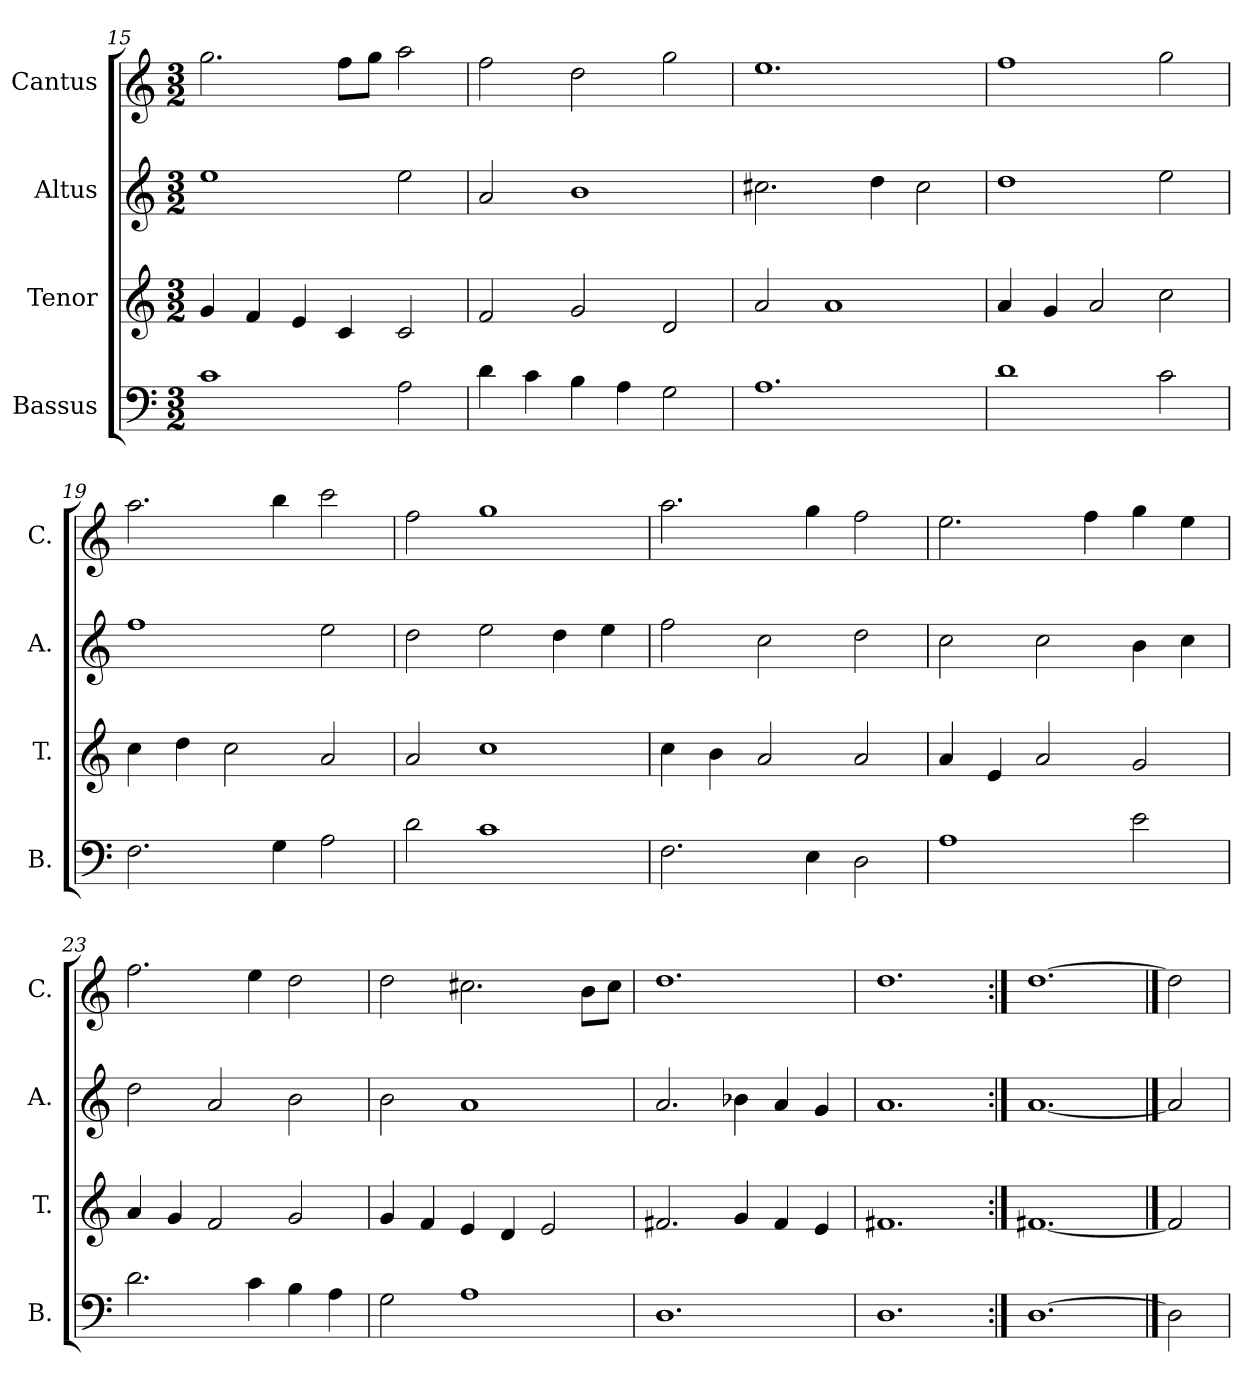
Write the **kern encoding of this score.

**kern	**kern	**kern	**kern
*part4	*part3	*part2	*part1
*staff4	*staff3	*staff2	*staff1
*I"Bassus	*I"Tenor	*I"Altus	*I"Cantus
*I'B.	*I'T.	*I'A.	*I'C.
*clefF4	*clefG2	*clefG2	*clefG2
*k[]	*k[]	*k[]	*k[]
*M3/2	*M3/2	*M3/2	*M3/2
=15	=15	=15	=15
1c	4g/	1ee	2.gg\
.	4f/	.	.
.	4e/	.	.
.	4c/	.	8ff\L
.	.	.	8gg\J
2A\	2c/	2ee\	2aa\
=16	=16	=16	=16
4d\	2f/	2a/	2ff\
4c\	.	.	.
4B\	2g/	1b	2dd\
4A\	.	.	.
2G\	2d/	.	2gg\
=17	=17	=17	=17
1.A	2a/	2.cc#X\	1.ee
.	1a	.	.
.	.	4dd\	.
.	.	2cc#\	.
=18	=18	=18	=18
1d	4a/	1dd	1ff
.	4g/	.	.
.	2a/	.	.
2c\	2cc\	2ee\	2gg\
=19	=19	=19	=19
2.F\	4cc\	1ff	2.aa\
.	4dd\	.	.
.	2cc\	.	.
4G\	.	.	4bb\
2A\	2a/	2ee\	2ccc\
=20	=20	=20	=20
2d\	2a/	2dd\	2ff\
1c	1cc	2ee\	1gg
.	.	4dd\	.
.	.	4ee\	.
=21	=21	=21	=21
2.F\	4cc\	2ff\	2.aa\
.	4b\	.	.
.	2a/	2cc\	.
4E\	.	.	4gg\
2D\	2a/	2dd\	2ff\
=22	=22	=22	=22
1A	4a/	2cc\	2.ee\
.	4e/	.	.
.	2a/	2cc\	.
.	.	.	4ff\
2e\	2g/	4b\	4gg\
.	.	4cc\	4ee\
=23	=23	=23	=23
2.d\	4a/	2dd\	2.ff\
.	4g/	.	.
.	2f/	2a/	.
4c\	.	.	4ee\
4B\	2g/	2b\	2dd\
4A\	.	.	.
=24	=24	=24	=24
2G\	4g/	2b\	2dd\
.	4f/	.	.
1A	4e/	1a	2.cc#X\
.	4d/	.	.
.	2e/	.	.
.	.	.	8b\L
.	.	.	8cc#\J
=25	=25	=25	=25
1.D	2.f#X/	2.a/	1.dd
.	4g/	4b-X\	.
.	4f#/	4a/	.
.	4e/	4g/	.
=26	=26	=26	=26
1.D	1.f#X	1.a	1.dd
=27:|!	=27:|!	=27:|!	=27:|!
[1.D	[1.f#X	[1.a	[1.dd
==28	==28	==28	==28
2D]	2f#]	2a]	2dd]
=	=	=	=
*-	*-	*-	*-
